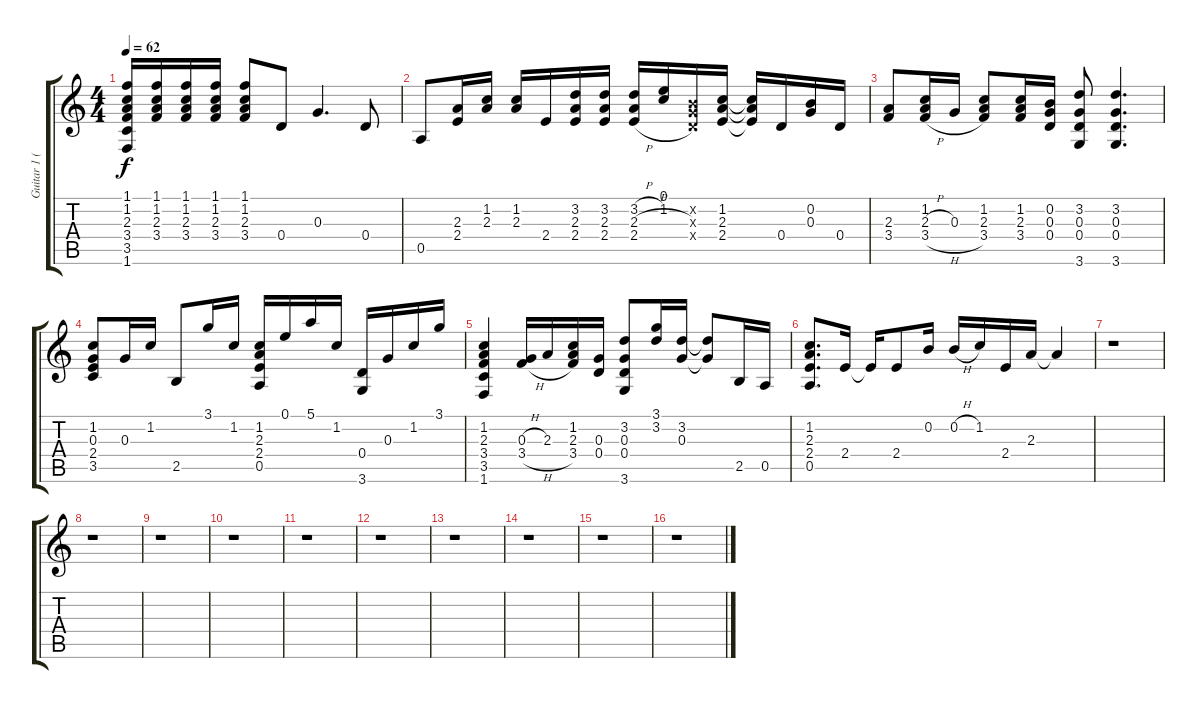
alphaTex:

\track ("Guitar 1 ( clean )" "Guitar 1 (") {instrument electricguitarclean}
\staff {score tabs}
\tuning (E4 B3 G3 D3 A2 E2) {hide}
\ts (4 4)
\tempo 62
\clef g2
\ks c
(1.1 1.2 2.3 3.4 3.5 1.6).16{dy f} (1.1 1.2 2.3 3.4).16 (1.1 1.2 2.3 3.4).16 (1.1 1.2 2.3 3.4).16 (1.1 1.2 2.3 3.4).8 0.4.8 0.3.4{d} 0.4.8 |
0.5.8 (2.3 2.4).16 (1.2 2.3).16 (1.2 2.3).16 2.4.16 (3.2 2.3 2.4).16 (3.2 2.3 2.4).16 (3.2{h} 2.3{h} 2.4{h}).16 (0.1 1.2).16 (0.2{x} 0.3{x} 0.4{x}).16 (1.2 2.3 2.4).16 (1.2{t} 2.3{t} 2.4{t}).16 0.4.16 (0.2 0.3).16 0.4.16 |
(2.3 3.4).8 (1.2 2.3{h} 3.4{h}).16 0.3.16 (1.2 2.3 3.4).8 (1.2 2.3 3.4).16 (0.2 0.3 0.4).16 (3.2 0.3 0.4 3.6).8 (3.2 0.3 0.4 3.6).4{d} |
(1.2 0.3 2.4 3.5).8 0.3.16 1.2.16 2.5.8 3.1.16 1.2.16 (1.2 2.3 2.4 0.5).16 0.1.16 5.1.16 1.2.16 (0.4 3.6).16 0.3.16 1.2.16 3.1.16 |
(1.2 2.3 3.4 3.5 1.6).4 (0.3{h} 3.4{h}).16 2.3.16 (1.2 2.3 3.4).16 (0.3 0.4).16 (3.2 0.3 0.4 3.6).8 (3.1 3.2).16 (3.2 0.3).16 (3.2{t} 0.3{t}).8 2.5.16 0.5.16 |
(1.2 2.3 2.4 0.5).8{d} 2.4.16 2.4{t}.16 2.4.8 0.2.16 0.2{h}.16 1.2.16 2.4.16 2.3.16 2.3{t}.4 |
r.1 |
r.1 |
r.1 |
r.1 |
r.1 |
r.1 |
r.1 |
r.1 |
r.1 |
r.1
